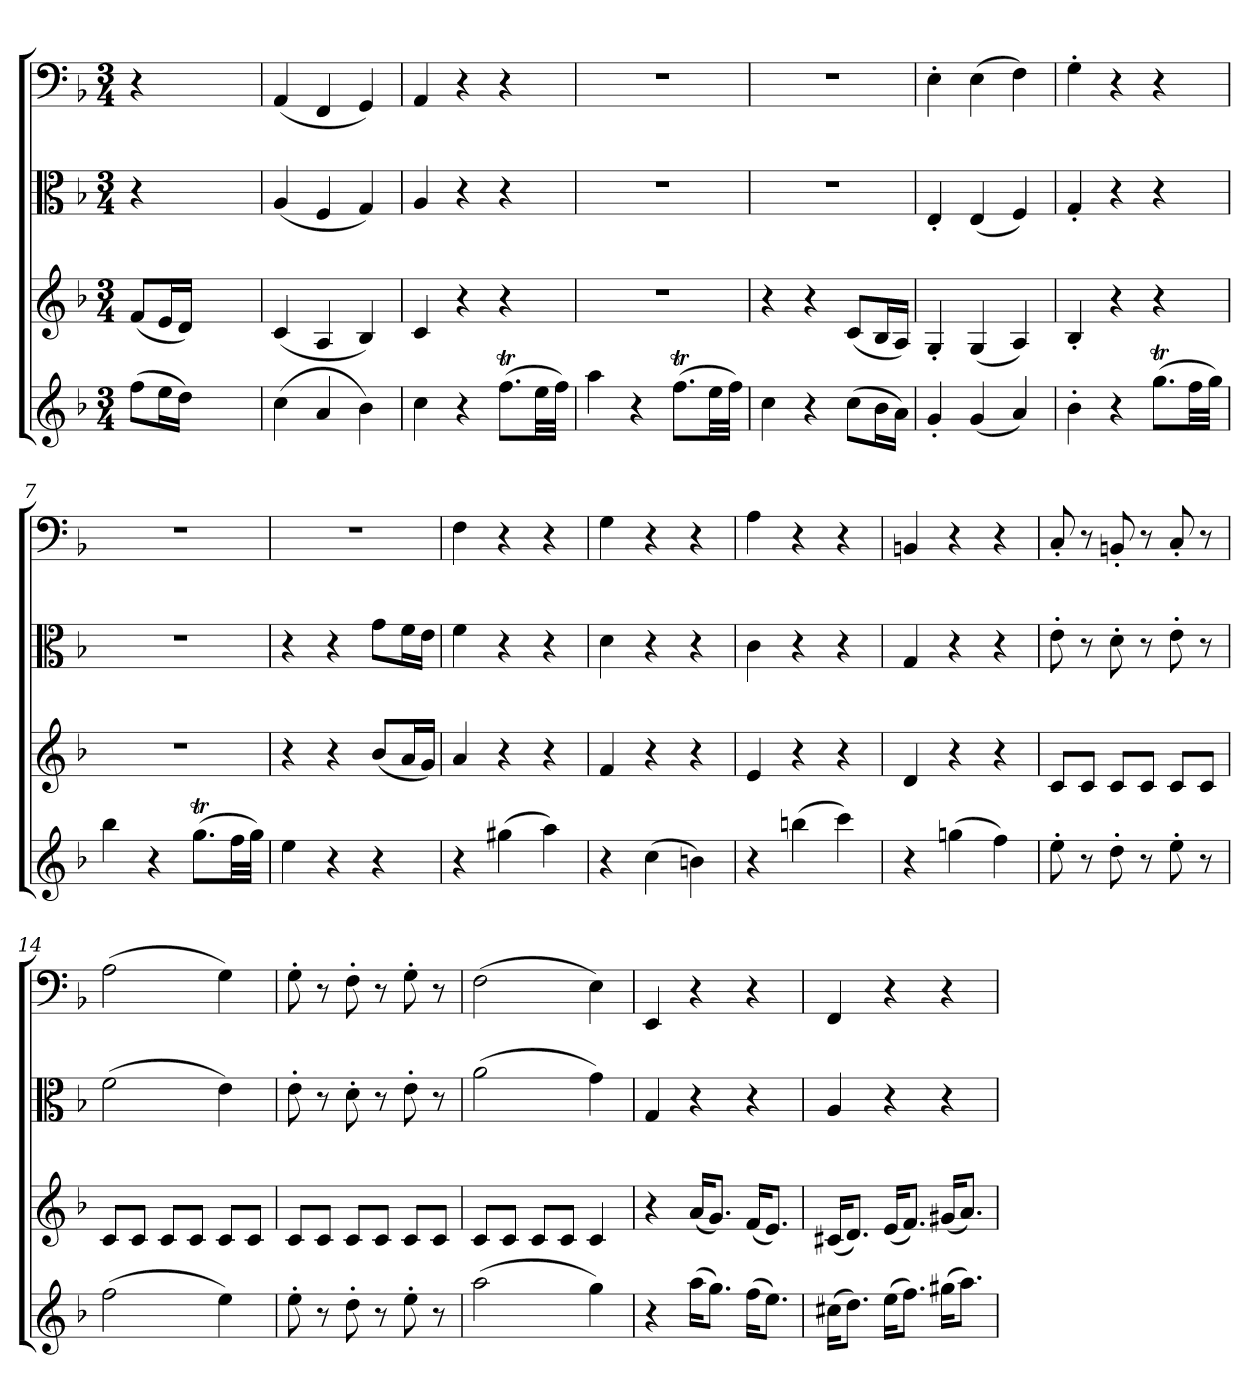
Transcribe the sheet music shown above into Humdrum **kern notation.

**kern	**kern	**kern	**kern
*part4	*part3	*part2	*part1
*staff4	*staff3	*staff2	*staff1
*clefG2	*clefG2	*clefC3	*clefF4
*k[b-]	*k[b-]	*k[b-]	*k[b-]
*F:	*F:	*F:	*F:
*M3/4	*M3/4	*M3/4	*M3/4
=	=	=	=
(8ff\L	(8f/L	4r	4r
16ee\L	16e/L	.	.
16dd\JJ)	16d/JJ)	.	.
2ryy	2ryy	2ryy	2ryy
=1	=1	=1	=1
(4cc	(4c	(4A	(4AA
4a	4A	4F	4FF
4b-)	4B-)	4G)	4GG)
=2	=2	=2	=2
4cc	4c	4A	4AA
4r	4r	4r	4r
(8.ffT\L	4r	4r	4r
32ee\LL	.	.	.
32ff\JJJ)	.	.	.
=3	=3	=3	=3
4aa	2.r	2.r	2.r
4r	.	.	.
(8.ffT\L	.	.	.
32ee\LL	.	.	.
32ff\JJJ)	.	.	.
=4	=4	=4	=4
4cc	4r	2.r	2.r
4r	4r	.	.
(8cc\L	(8c/L	.	.
16b-\L	16B-/L	.	.
16a\JJ)	16A/JJ)	.	.
=5	=5	=5	=5
4g'	4G'	4E'	4E'
(4g	(4G	(4E	(4E
4a)	4A)	4F)	4F)
=6	=6	=6	=6
4b-'	4B-'	4G'	4G'
4r	4r	4r	4r
(8.ggT\L	4r	4r	4r
32ff\LL	.	.	.
32gg\JJJ)	.	.	.
=7	=7	=7	=7
4bb-	2.r	2.r	2.r
4r	.	.	.
(8.ggT\L	.	.	.
32ff\LL	.	.	.
32gg\JJJ)	.	.	.
=8	=8	=8	=8
4ee	4r	4r	2.r
4r	4r	4r	.
4r	(8b-/L	8g\L	.
.	16a/L	16f\L	.
.	16g/JJ)	16e\JJ	.
=9	=9	=9	=9
4r	4a	4f	4F
(4gg#X	4r	4r	4r
4aa)	4r	4r	4r
=10	=10	=10	=10
4r	4f	4d	4G
(4cc	4r	4r	4r
4bn)	4r	4r	4r
=11	=11	=11	=11
4r	4e	4c	4A
(4bbn	4r	4r	4r
4ccc)	4r	4r	4r
=12	=12	=12	=12
4r	4d	4G	4BBn
(4ggn	4r	4r	4r
4ff)	4r	4r	4r
=13	=13	=13	=13
8ee'	8c/L	8e'	8C'
8r	8c/J	8r	8r
8dd'	8c/L	8d'	8BBn'
8r	8c/J	8r	8r
8ee'	8c/L	8e'	8C'
8r	8c/J	8r	8r
=14	=14	=14	=14
(2ff	8c/L	(2f	(2A
.	8c/J	.	.
.	8c/L	.	.
.	8c/J	.	.
4ee)	8c/L	4e)	4G)
.	8c/J	.	.
=15	=15	=15	=15
8ee'	8c/L	8e'	8G'
8r	8c/J	8r	8r
8dd'	8c/L	8d'	8F'
8r	8c/J	8r	8r
8ee'	8c/L	8e'	8G'
8r	8c/J	8r	8r
=16	=16	=16	=16
(2aa	8c/L	(2a	(2F
.	8c/J	.	.
.	8c/L	.	.
.	8c/J	.	.
4gg)	4c	4g)	4E)
=17	=17	=17	=17
4r	4r	4G	4EE
(16aa\KL	(16a/KL	4r	4r
8.gg\J)	8.g/J)	.	.
(16ff\KL	(16f/KL	4r	4r
8.ee\J)	8.e/J)	.	.
=18	=18	=18	=18
(16cc#X\KL	(16c#X/KL	4A	4FF
8.dd\J)	8.d/J)	.	.
(16ee\KL	(16e/KL	4r	4r
8.ff\J)	8.f/J)	.	.
(16gg#X\KL	(16g#X/KL	4r	4r
8.aa\J)	8.a/J)	.	.
=	=	=	=
*-	*-	*-	*-
